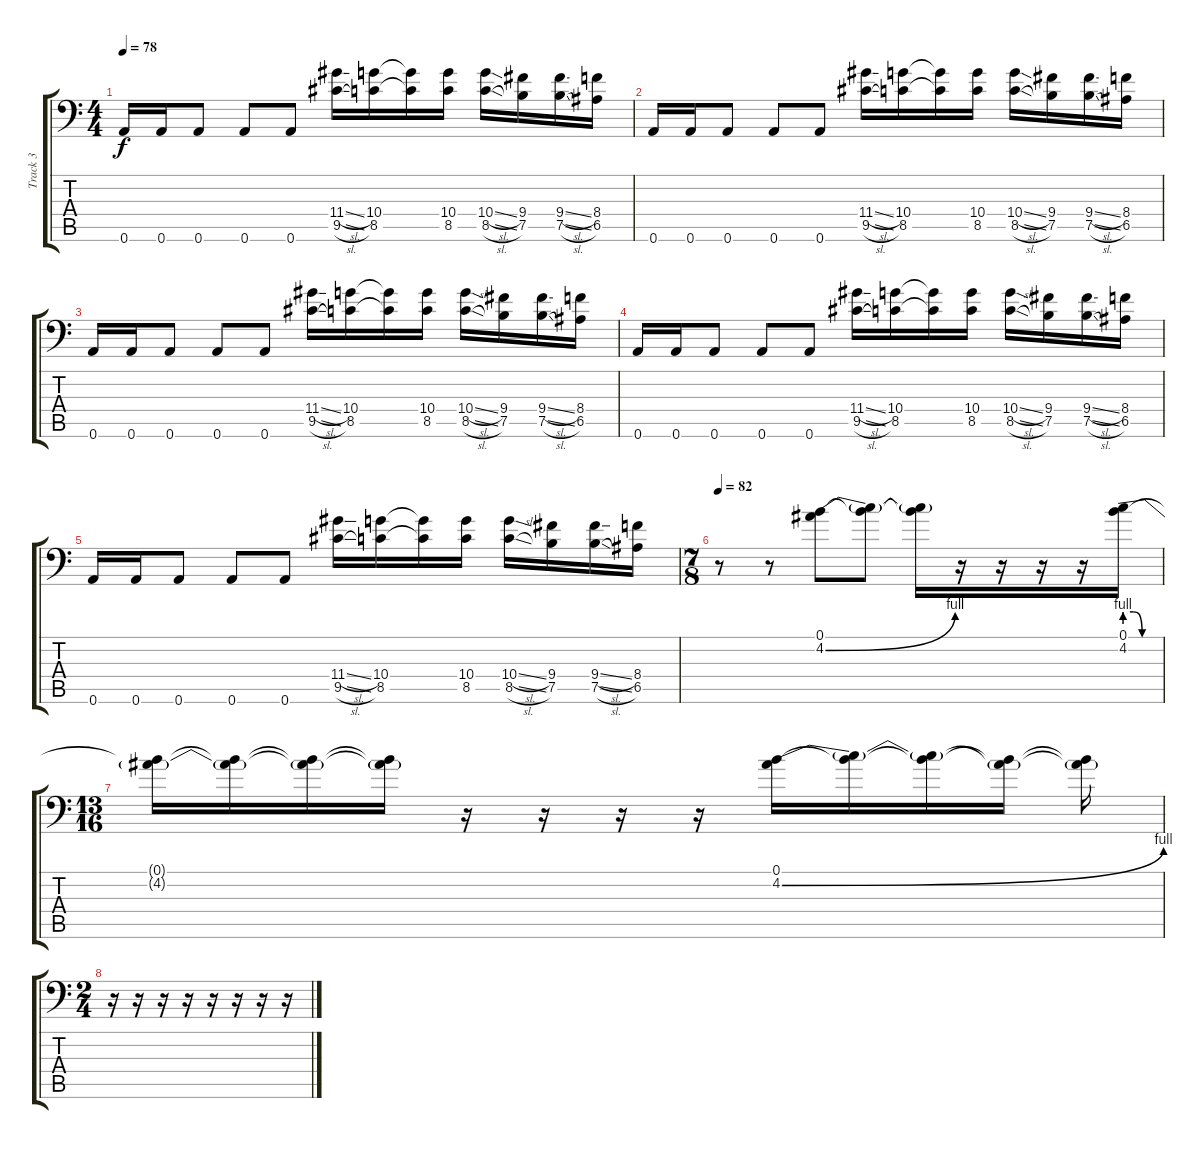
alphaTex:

\track ("Track 3" "Track 3") {instrument distortionguitar}
\staff {score tabs}
\tuning (B3 Gb3 D3 A2 E2 A1) {hide}
\ts (4 4)
\tempo 78
\clef f4
\ks c
0.6.16{dy f} 0.6.16 0.6.8 0.6.8 0.6.8 (11.4{sl} 9.5{sl}).16 (10.4 8.5).16 (10.4{t} 8.5{t}).16 (10.4 8.5).16 (10.4{sl} 8.5{sl}).16 (9.4 7.5).16 (9.4{sl} 7.5{sl}).16 (8.4 6.5).16 |
0.6.16 0.6.16 0.6.8 0.6.8 0.6.8 (11.4{sl} 9.5{sl}).16 (10.4 8.5).16 (10.4{t} 8.5{t}).16 (10.4 8.5).16 (10.4{sl} 8.5{sl}).16 (9.4 7.5).16 (9.4{sl} 7.5{sl}).16 (8.4 6.5).16 |
0.6.16 0.6.16 0.6.8 0.6.8 0.6.8 (11.4{sl} 9.5{sl}).16 (10.4 8.5).16 (10.4{t} 8.5{t}).16 (10.4 8.5).16 (10.4{sl} 8.5{sl}).16 (9.4 7.5).16 (9.4{sl} 7.5{sl}).16 (8.4 6.5).16 |
0.6.16 0.6.16 0.6.8 0.6.8 0.6.8 (11.4{sl} 9.5{sl}).16 (10.4 8.5).16 (10.4{t} 8.5{t}).16 (10.4 8.5).16 (10.4{sl} 8.5{sl}).16 (9.4 7.5).16 (9.4{sl} 7.5{sl}).16 (8.4 6.5).16 |
0.6.16 0.6.16 0.6.8 0.6.8 0.6.8 (11.4{sl} 9.5{sl}).16 (10.4 8.5).16 (10.4{t} 8.5{t}).16 (10.4 8.5).16 (10.4{sl} 8.5{sl}).16 (9.4 7.5).16 (9.4{sl} 7.5{sl}).16 (8.4 6.5).16 |
\ts (7 8)
\tempo 82
r.8 r.8 (0.1 4.2{be (bend 0 0 60 4)}).8 (0.1{t} 4.2{t}).8 (0.1{t} 4.2{t}).16 r.16 r.16 r.16 r.16 (0.1 4.2{be (custom 0 4 15 4 30 0 60 0)}).16 |
\ts (13 16)
(0.1{t} 4.2{t}).16 (0.1{t} 4.2{t}).16 (0.1{t} 4.2{t}).16 (0.1{t} 4.2{t}).16 r.16 r.16 r.16 r.16 (0.1 4.2{be (bend 0 0 60 4)}).16 (0.1{t} 4.2{t}).16 (0.1{t} 4.2{t}).16 (0.1{t} 4.2{t}).16 (0.1{t} 4.2{t}).16 |
\ts (2 4)
r.16 r.16 r.16 r.16 r.16 r.16 r.16 r.16
